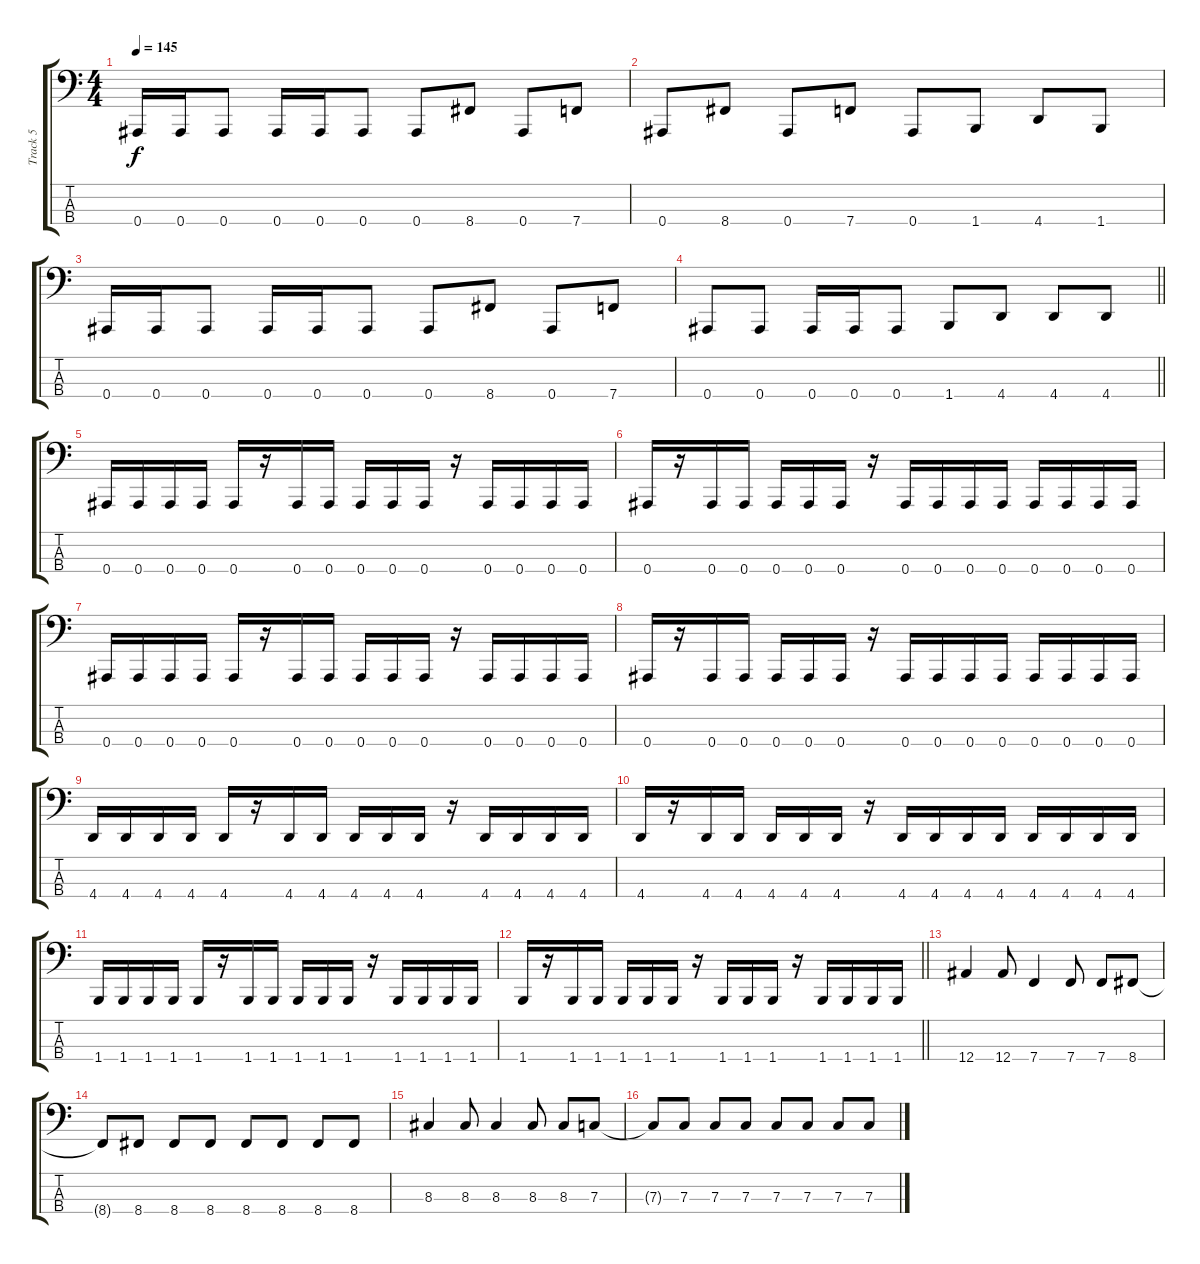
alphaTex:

\track ("Track 5" "Track 5") {instrument electricbasspick}
\staff {score tabs}
\tuning (Eb2 Bb1 F1 Bb0) {hide}
\ts (4 4)
\tempo 145
\clef f4
\ks c
0.4.16{dy f} 0.4.16 0.4.8 0.4.16 0.4.16 0.4.8 0.4.8 8.4.8 0.4.8 7.4.8 |
0.4.8 8.4.8 0.4.8 7.4.8 0.4.8 1.4.8 4.4.8 1.4.8 |
0.4.16 0.4.16 0.4.8 0.4.16 0.4.16 0.4.8 0.4.8 8.4.8 0.4.8 7.4.8 |
\barLineRight lightlight
0.4.8 0.4.8 0.4.16 0.4.16 0.4.8 1.4.8 4.4.8 4.4.8 4.4.8 |
\section ("" "")
0.4.16 0.4.16 0.4.16 0.4.16 0.4.16 r.16 0.4.16 0.4.16 0.4.16 0.4.16 0.4.16 r.16 0.4.16 0.4.16 0.4.16 0.4.16 |
0.4.16 r.16 0.4.16 0.4.16 0.4.16 0.4.16 0.4.16 r.16 0.4.16 0.4.16 0.4.16 0.4.16 0.4.16 0.4.16 0.4.16 0.4.16 |
0.4.16 0.4.16 0.4.16 0.4.16 0.4.16 r.16 0.4.16 0.4.16 0.4.16 0.4.16 0.4.16 r.16 0.4.16 0.4.16 0.4.16 0.4.16 |
0.4.16 r.16 0.4.16 0.4.16 0.4.16 0.4.16 0.4.16 r.16 0.4.16 0.4.16 0.4.16 0.4.16 0.4.16 0.4.16 0.4.16 0.4.16 |
4.4.16 4.4.16 4.4.16 4.4.16 4.4.16 r.16 4.4.16 4.4.16 4.4.16 4.4.16 4.4.16 r.16 4.4.16 4.4.16 4.4.16 4.4.16 |
4.4.16 r.16 4.4.16 4.4.16 4.4.16 4.4.16 4.4.16 r.16 4.4.16 4.4.16 4.4.16 4.4.16 4.4.16 4.4.16 4.4.16 4.4.16 |
1.4.16 1.4.16 1.4.16 1.4.16 1.4.16 r.16 1.4.16 1.4.16 1.4.16 1.4.16 1.4.16 r.16 1.4.16 1.4.16 1.4.16 1.4.16 |
\barLineRight lightlight
1.4.16 r.16 1.4.16 1.4.16 1.4.16 1.4.16 1.4.16 r.16 1.4.16 1.4.16 1.4.16 r.16 1.4.16 1.4.16 1.4.16 1.4.16 |
\section ("" "")
12.4.4 12.4.8 7.4.4 7.4.8 7.4.8 8.4.8 |
8.4{t}.8 8.4.8 8.4.8 8.4.8 8.4.8 8.4.8 8.4.8 8.4.8 |
8.3.4 8.3.8 8.3.4 8.3.8 8.3.8 7.3.8 |
7.3{t}.8 7.3.8 7.3.8 7.3.8 7.3.8 7.3.8 7.3.8 7.3.8
